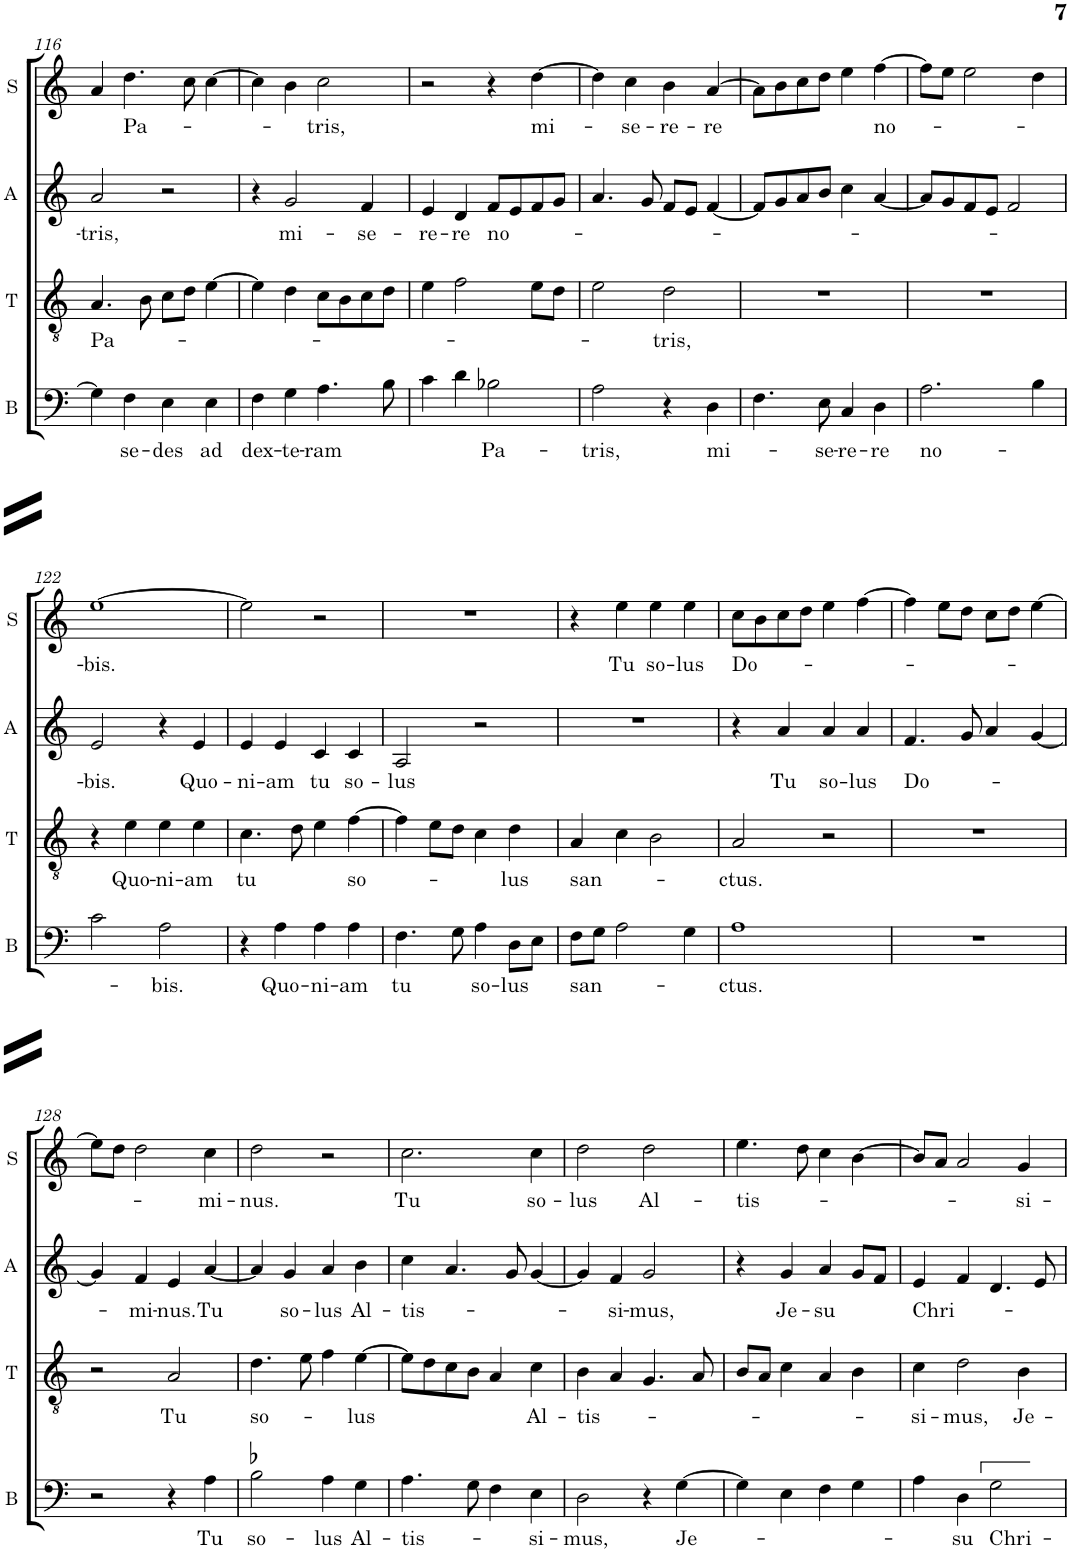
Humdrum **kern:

**kern	**text	**kern	**text	**kern	**text	**kern	**text
*part4	*part4	*part3	*part3	*part2	*part2	*part1	*part1
*staff4	*staff4	*staff3	*staff3	*staff2	*staff2	*staff1	*staff1
*I"B	*	*I"T	*	*I"A	*	*I"S	*
*I'B	*	*I'T	*	*I'A	*	*I'S	*
!!LO:PB:g=z
*clefF4	*	*clefGv2	*	*clefG2	*	*clefG2	*
*k[]	*	*k[]	*	*k[]	*	*k[]	*
*M2/2	*	*M2/2	*	*M2/2	*	*M2/2	*
*met(c|)	*	*met(c|)	*	*met(c|)	*	*met(c|)	*
=116	=116	=116	=116	=116	=116	=116	=116
!	!	!	!LO:LY:b	!	!LO:LY:b	!	!
4G\]	.	4.A/	Pa-	2a/	-tris,	4a/	.
!	!LO:LY:b	!	!	!	!	!	!LO:LY:b
4F\	se-	.	.	.	.	4.dd\	Pa-
.	.	8B\	.	.	.	.	.
!	!LO:LY:b	!	!	!	!	!	!
4E\	-des	8c\L	.	2r	.	.	.
.	.	8d\J	.	.	.	8cc\	.
!	!LO:LY:b	!	!	!	!	!	!
4E\	ad	[4e\	.	.	.	[4cc\	.
=117	=117	=117	=117	=117	=117	=117	=117
!	!LO:LY:b	!	!	!	!	!	!
4F\	dex-	4e\]	.	4r	.	4cc\]	.
!	!LO:LY:b	!	!	!	!LO:LY:b	!	!
4G\	-te-	4d\	.	2g/	mi-	4b\	.
!	!LO:LY:b	!	!	!	!	!	!LO:LY:b
4.A\	-ram	8c\L	.	.	.	2cc\	-tris,
.	.	8B\	.	.	.	.	.
!	!	!	!	!	!LO:LY:b	!	!
.	.	8c\	.	4f/	-se-	.	.
8B\	.	8d\J	.	.	.	.	.
=118	=118	=118	=118	=118	=118	=118	=118
!	!	!	!	!	!LO:LY:b	!	!
4c\	.	4e\	.	4e/	-re-	2r	.
!	!	!	!	!	!LO:LY:b	!	!
4d\	.	2f\	.	4d/	-re	.	.
!	!LO:LY:b	!	!	!	!LO:LY:b	!	!
2B-X\	Pa-	.	.	8f/L	no-	4r	.
.	.	.	.	8e/	.	.	.
!	!	!	!	!	!	!	!LO:LY:b
.	.	8e\L	.	8f/	.	[4dd\	mi-
.	.	8d\J	.	8g/J	.	.	.
=119	=119	=119	=119	=119	=119	=119	=119
!	!LO:LY:b	!	!	!	!	!	!
2A\	-tris,	2e\	.	4.a/	.	4dd\]	.
!	!	!	!	!	!	!	!LO:LY:b
.	.	.	.	.	.	4cc\	-se-
.	.	.	.	8g/	.	.	.
!	!	!	!LO:LY:b	!	!	!	!LO:LY:b
4r	.	2d\	-tris,	8f/L	.	4b\	-re-
.	.	.	.	8e/J	.	.	.
!	!LO:LY:b	!	!	!	!	!	!LO:LY:b
4D\	mi-	.	.	[4f/	.	[4a/	-re
=120	=120	=120	=120	=120	=120	=120	=120
4.F\	.	1r	.	8f/L]	.	8a\L]	.
.	.	.	.	8g/	.	8b\	.
.	.	.	.	8a/	.	8cc\	.
!	!LO:LY:b	!	!	!	!	!	!
8E\	-se-	.	.	8b/J	.	8dd\J	.
!	!LO:LY:b	!	!	!	!	!	!
4C/	-re-	.	.	4cc\	.	4ee\	.
!	!LO:LY:b	!	!	!	!	!	!LO:LY:b
4D\	-re	.	.	[4a/	.	[4ff\	no-
=121	=121	=121	=121	=121	=121	=121	=121
!	!LO:LY:b	!	!	!	!	!	!
2.A\	no-	1r	.	8a/L]	.	8ff\L]	.
.	.	.	.	8g/	.	8ee\J	.
.	.	.	.	8f/	.	2ee\	.
.	.	.	.	8e/J	.	.	.
.	.	.	.	2f/	.	.	.
4B\	.	.	.	.	.	4dd\	.
!!LO:LB:g=z
=122	=122	=122	=122	=122	=122	=122	=122
!	!	!	!	!	!LO:LY:b	!	!LO:LY:b
2c\	.	4r	.	2e/	bis.	[1ee	-bis.
!	!	!	!LO:LY:b	!	!	!	!
.	.	4e\	Quo-	.	.	.	.
!	!LO:LY:b	!	!LO:LY:b	!	!	!	!
2A\	-bis.	4e\	-ni-	4r	.	.	.
!	!	!	!LO:LY:b	!	!LO:LY:b	!	!
.	.	4e\	-am	4e/	Quo-	.	.
=123	=123	=123	=123	=123	=123	=123	=123
!	!	!	!LO:LY:b	!	!LO:LY:b	!	!
4r	.	4.c\	tu	4e/	-ni-	2ee\]	.
!	!LO:LY:b	!	!	!	!LO:LY:b	!	!
4A\	Quo-	.	.	4e/	-am	.	.
.	.	8d\	.	.	.	.	.
!	!LO:LY:b	!	!	!	!LO:LY:b	!	!
4A\	-ni-	4e\	.	4c/	tu	2r	.
!	!LO:LY:b	!	!LO:LY:b	!	!LO:LY:b	!	!
4A\	-am	[4f\	so-	4c/	so-	.	.
=124	=124	=124	=124	=124	=124	=124	=124
!	!LO:LY:b	!	!	!	!LO:LY:b	!	!
4.F\	tu	4f\]	.	2A/	-lus	1r	.
.	.	8e\L	.	.	.	.	.
8G\	.	8d\J	.	.	.	.	.
!	!LO:LY:b	!	!	!	!	!	!
4A\	so-	4c\	.	2r	.	.	.
!	!LO:LY:b	!	!LO:LY:b	!	!	!	!
8D\L	-lus	4d\	-lus	.	.	.	.
8E\J	.	.	.	.	.	.	.
=125	=125	=125	=125	=125	=125	=125	=125
!	!LO:LY:b	!	!LO:LY:b	!	!	!	!
8F\L	san-	4A/	san-	1r	.	4r	.
8G\J	.	.	.	.	.	.	.
!	!	!	!	!	!	!	!LO:LY:b
2A\	.	4c\	.	.	.	4ee\	Tu
!	!	!	!	!	!	!	!LO:LY:b
.	.	2B\	.	.	.	4ee\	so-
!	!	!	!	!	!	!	!LO:LY:b
4G\	.	.	.	.	.	4ee\	-lus
=126	=126	=126	=126	=126	=126	=126	=126
!	!LO:LY:b	!	!LO:LY:b	!	!	!	!LO:LY:b
1A	ctus.	2A/	-ctus.	4r	.	8cc\L	Do-
.	.	.	.	.	.	8b\	.
!	!	!	!	!	!LO:LY:b	!	!
.	.	.	.	4a/	Tu	8cc\	.
.	.	.	.	.	.	8dd\J	.
!	!	!	!	!	!LO:LY:b	!	!
.	.	2r	.	4a/	so-	4ee\	.
!	!	!	!	!	!LO:LY:b	!	!
.	.	.	.	4a/	-lus	[4ff\	.
=127	=127	=127	=127	=127	=127	=127	=127
!	!	!	!	!	!LO:LY:b	!	!
1r	.	1r	.	4.f/	Do-	4ff\]	.
.	.	.	.	.	.	8ee\L	.
.	.	.	.	8g/	.	8dd\J	.
.	.	.	.	4a/	.	8cc\L	.
.	.	.	.	.	.	8dd\J	.
.	.	.	.	[4g/	.	[4ee\	.
!!LO:LB:g=z
=128	=128	=128	=128	=128	=128	=128	=128
2r	.	2r	.	4g/]	.	8ee\L]	.
.	.	.	.	.	.	8dd\J	.
!	!	!	!	!	!LO:LY:b	!	!
.	.	.	.	4f/	-mi-	2dd\	.
!	!	!	!LO:LY:b	!	!LO:LY:b	!	!
4r	.	2A/	Tu	4e/	-nus.	.	.
!	!LO:LY:b	!	!	!	!LO:LY:b	!	!LO:LY:b
4A\	Tu	.	.	[4a/	Tu	4cc\	-mi-
=129	=129	=129	=129	=129	=129	=129	=129
!	!LO:LY:b	!	!LO:LY:b	!	!	!	!LO:LY:b
2B-X\	so-	4.d\	so-	4a/]	.	2dd\	-nus.
!	!	!	!	!	!LO:LY:b	!	!
.	.	.	.	4g/	so-	.	.
.	.	8e\	.	.	.	.	.
!	!LO:LY:b	!	!	!	!LO:LY:b	!	!
4A\	-lus	4f\	.	4a/	-lus	2r	.
!	!LO:LY:b	!	!LO:LY:b	!	!LO:LY:b	!	!
4G\	Al-	[4e\	-lus	4b\	Al-	.	.
=130	=130	=130	=130	=130	=130	=130	=130
!	!LO:LY:b	!	!	!	!LO:LY:b	!	!LO:LY:b
4.A\	-tis-	8e\L]	.	4cc\	-tis-	2.cc\	Tu
.	.	8d\	.	.	.	.	.
.	.	8c\	.	4.a/	.	.	.
8G\	.	8B\J	.	.	.	.	.
4F\	.	4A/	.	.	.	.	.
.	.	.	.	8g/	.	.	.
!	!LO:LY:b	!	!LO:LY:b	!	!	!	!LO:LY:b
4E\	si-	4c\	Al-	[4g/	.	4cc\	so-
=131	=131	=131	=131	=131	=131	=131	=131
!	!LO:LY:b	!	!LO:LY:b	!	!	!	!LO:LY:b
2D\	-mus,	4B\	-tis-	4g/]	.	2dd\	-lus
!	!	!	!	!	!LO:LY:b	!	!
.	.	4A/	.	4f/	-si-	.	.
!	!	!	!	!	!LO:LY:b	!	!LO:LY:b
4r	.	4.G/	.	2g/	-mus,	2dd\	Al-
!	!LO:LY:b	!	!	!	!	!	!
[4G\	Je-	.	.	.	.	.	.
.	.	8A/	.	.	.	.	.
=132	=132	=132	=132	=132	=132	=132	=132
!	!	!	!	!	!	!	!LO:LY:b
4G\]	.	8B/L	.	4r	.	4.ee\	-tis-
.	.	8A/J	.	.	.	.	.
!	!	!	!	!	!LO:LY:b	!	!
4E\	.	4c\	.	4g/	Je-	.	.
.	.	.	.	.	.	8dd\	.
!	!	!	!	!	!LO:LY:b	!	!
4F\	.	4A/	.	4a/	-su	4cc\	.
4G\	.	4B\	.	8g/L	.	[4b\	.
.	.	.	.	8f/J	.	.	.
=133	=133	=133	=133	=133	=133	=133	=133
!	!	!	!LO:LY:b	!	!LO:LY:b	!	!
4A\	.	4c\	-si-	4e/	Chri-	8b/L]	.
.	.	.	.	.	.	8a/J	.
!	!LO:LY:b	!	!LO:LY:b	!	!	!	!
4D\	-su	2d\	-mus,	4f/	.	2a/	.
!	!LO:LY:b	!	!	!	!	!	!
2G\	Chri-	.	.	4.d/	.	.	.
!	!	!	!LO:LY:b	!	!	!	!LO:LY:b
.	.	4B\	Je-	.	.	4g/	-si-
.	.	.	.	8e/	.	.	.
=	=	=	=	=	=	=	=
*-	*-	*-	*-	*-	*-	*-	*-
